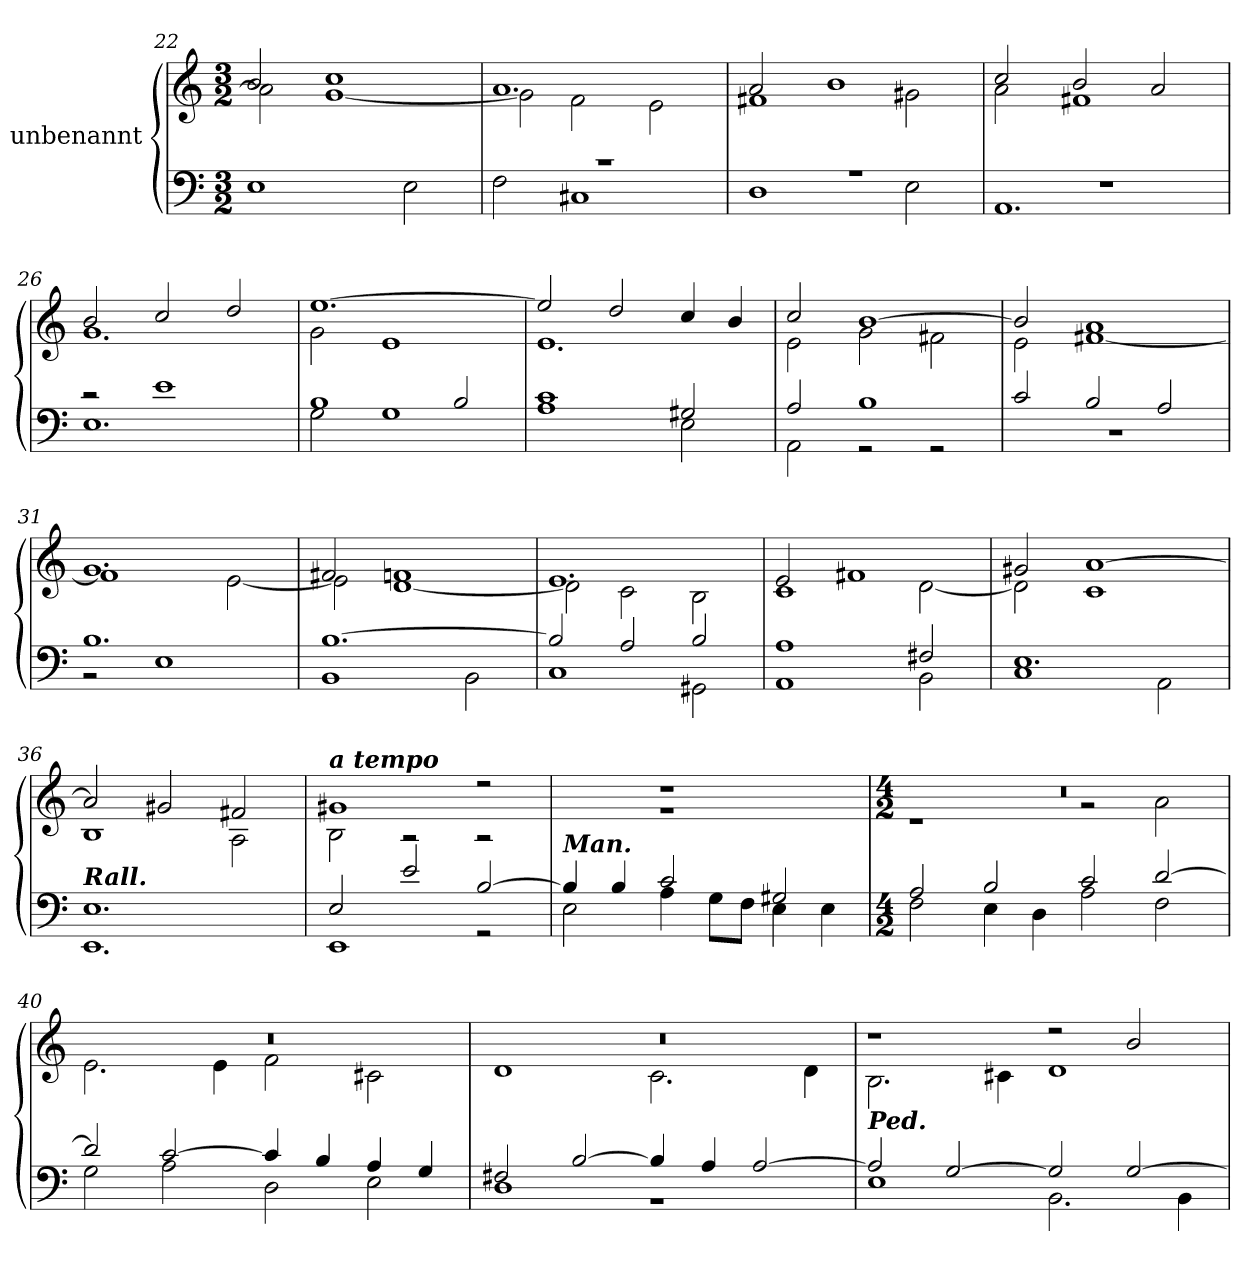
**kern	**kern
*part1	*part1
*staff2	*staff1
*I"unbenannt	*
*clefF4	*clefG2
*k[]	*k[]
*M3/2	*M3/2
=22	=22
*	*^
1E	2b/	2a\]
.	1cc	[1g
2E\	.	.
!!LO:PB:g=z	!!
=23	=23	=23
*^	*	*
1.r	2F\	1.a	2g\]
.	1C#X	.	2f\
.	.	.	2e\
=24	=24	=24	=24
1.r	1D	2a/	1f#X
.	.	1b	.
.	2E\	.	2g#X\
=25	=25	=25	=25
1.r	1.AA	2cc/	2a\
.	.	2b/	1f#X
.	.	2a/	.
=26	=26	=26	=26
2r	1.E	2b/	1.g
1e	.	2cc/	.
.	.	2dd/	.
=27	=27	=27	=27
1B	2G\	[1.ee	2g\
.	1G	.	1e
2B/	.	.	.
!!LO:LB:g=z	!!
=28	=28	=28	=28
1c	1A	2ee/]	1.e
.	.	2dd/	.
2G#X/	2E\	4cc/	.
.	.	4b/	.
=29	=29	=29	=29
2A/	2AA\	2cc/	2e\
1B	2r	[1b	2g\
.	2r	.	2f#X\
!!LO:LB:g=z	!!
=30	=30	=30	=30
2c/	1.r	2b/]	2e\
2B/	.	1a	[1f#X
2A/	.	.	.
=31	=31	=31	=31
1.B	2r	1.g	1f#]
.	1E	.	.
.	.	.	[2e\
=32	=32	=32	=32
[1.B	1BB	2f#X/	2e\]
.	.	1fn	[1d
.	2BB\	.	.
=33	=33	=33	=33
2B/]	1C	1.e	2d\]
2A/	.	.	2c\
2B/	2GG#X\	.	2B\
=34	=34	=34	=34
1A	1AA	2e/	1c
.	.	1f#X	.
2F#X/	2BB\	.	[2d\
=35	=35	=35	=35
1.E	1C	2g#X/	2d\]
.	.	[1a	1c
.	2AA\	.	.
!!LO:LB:g=z	!!
=36	=36	=36	=36
!LO:TX:a:Bi:t=Rall.	!	!	!
1.E	1.EE	2a/]	1B
.	.	2g#X/	.
.	.	2f#X/	2A\
!!LO:LB:g=z	!!
=37	=37	=37	=37
!	!	!LO:TX:a:Bi:t=a  tempo	!
2E/	1EE	1g#X	2B\
2e/	.	.	2r
[2B/	2r	2r	2r
=38	=38	=38	=38
!LO:TX:a:Bi:t=Man.	!	!	!
4B/]	2E\	2ryy	2ryy
4B/	.	.	.
2c/	4A\	1r	1r
.	8G\L	.	.
.	8F\J	.	.
2G#X/	4E\	.	.
.	4E\	.	.
=39	=39	=39	=39
*M4/2	*	*M4/2	*
2A/	2F\	0r	1r
2B/	4E\	.	.
.	4D\	.	.
2c/	2A\	.	2r
[2d/	2F\	.	2a\
=40	=40	=40	=40
2d/]	2G\	0r	2.e\
[2c/	2A\	.	.
.	.	.	4e\
4c/]	2D\	.	2f\
4B/	.	.	.
4A/	2E\	.	2c#X\
4G/	.	.	.
!!LO:LB:g=z	!!
=41	=41	=41	=41
2F#X/	1D	0r	1d
[2B/	.	.	.
4B/]	1r	.	2.c\
4A/	.	.	.
[2A/	.	.	.
.	.	.	4d\
!!LO:PB:g=z	!!
=42	=42	=42	=42
!LO:TX:a:Bi:t=Ped.	!	!	!
2A/]	1E	1r	2.B\
[2G/	.	.	.
.	.	.	4c#X\
2G/]	2.BB\	2r	1d
[2G/	.	2b/	.
.	4BB\	.	.
*v	*v	*	*
*	*v	*v
=	=
*-	*-
